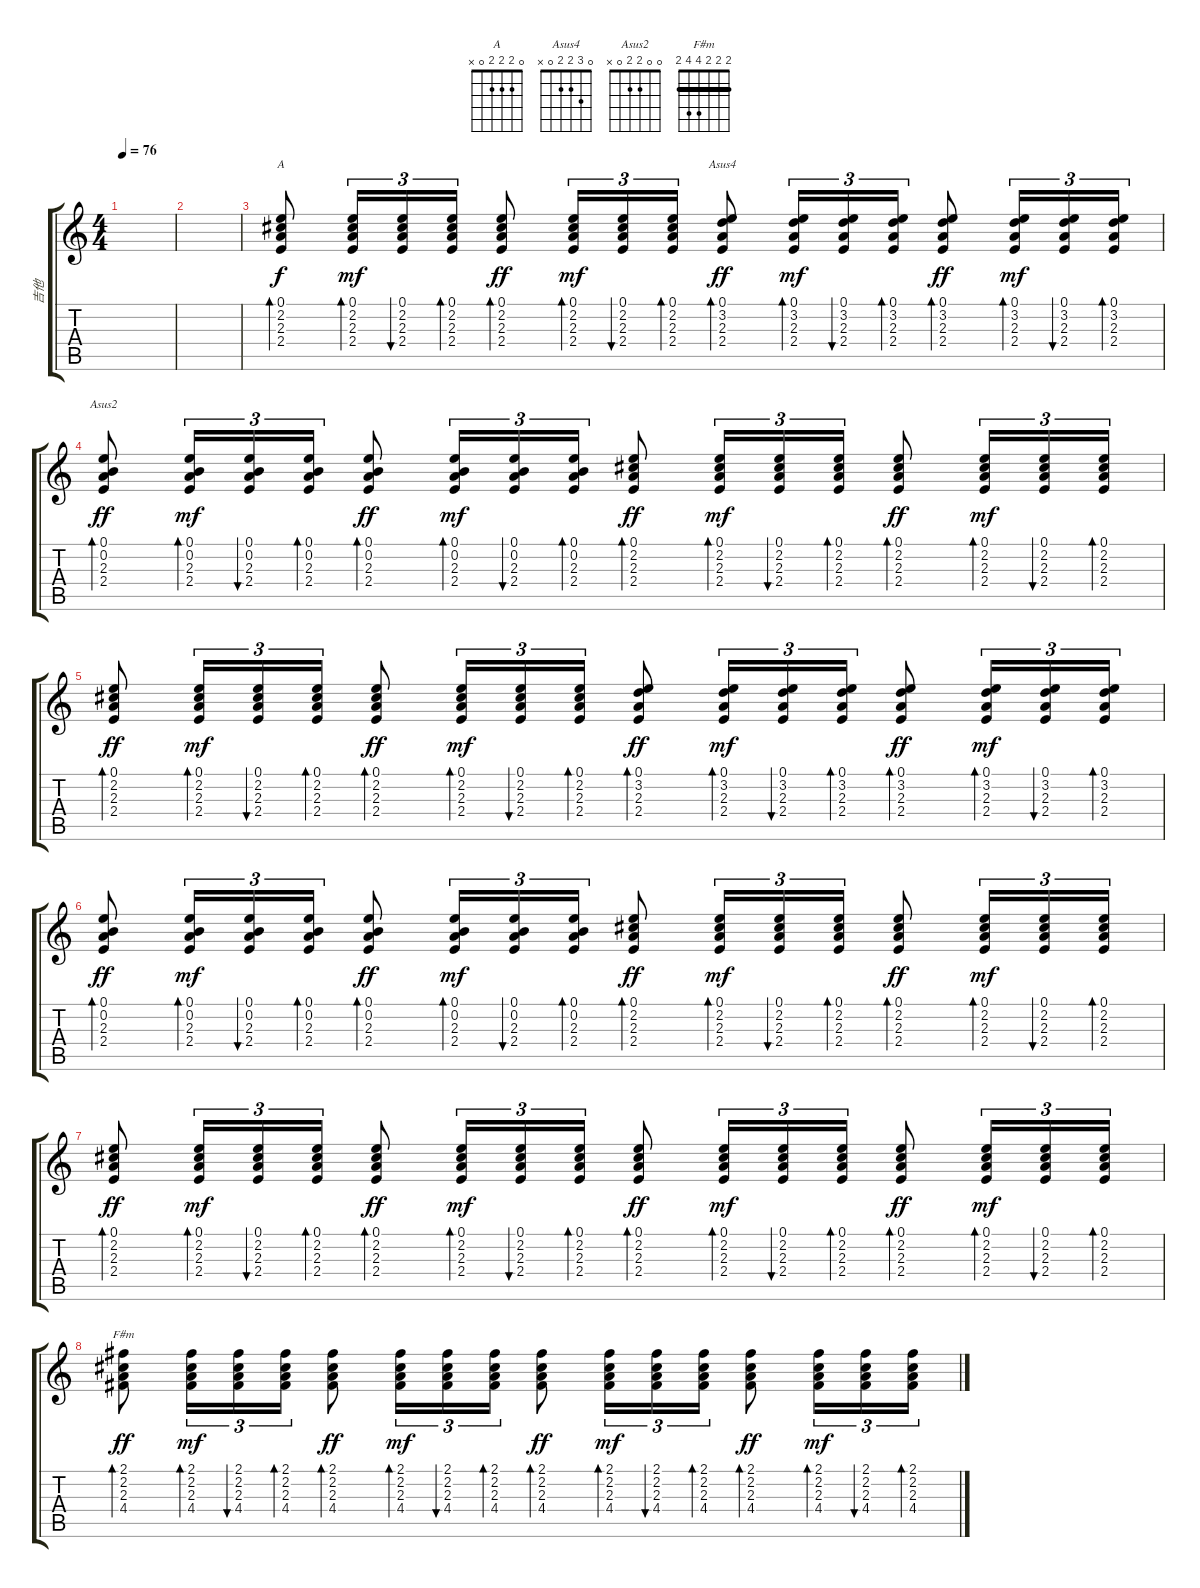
\track ("吉他" "吉他") {instrument acousticguitarsteel}
\staff {score tabs}
\tuning (E4 B3 G3 D3 A2 E2) {hide}
\chord ("A" 0 2 2 2 0 x)
\chord ("Asus4" 0 3 2 2 0 x)
\chord ("Asus2" 0 0 2 2 0 x)
\chord ("F#m" 2 2 2 4 4 2) {barre 2}
\ts (4 4)
\tempo 76
\clef g2
\ks c
|
|
(0.1 2.2 2.3 2.4).8{bd 60 ch "A" volume 13} (0.1 2.2 2.3 2.4).16{tu (3 2) bd 60 dy mf} (0.1 2.2 2.3 2.4).16{tu (3 2) bu 60} (0.1 2.2 2.3 2.4).16{tu (3 2) bd 60} (0.1 2.2 2.3 2.4).8{bd 60 dy ff} (0.1 2.2 2.3 2.4).16{tu (3 2) bd 60 dy mf} (0.1 2.2 2.3 2.4).16{tu (3 2) bu 60} (0.1 2.2 2.3 2.4).16{tu (3 2) bd 60} (0.1 3.2 2.3 2.4).8{bd 60 ch "Asus4" dy ff} (0.1 3.2 2.3 2.4).16{tu (3 2) bd 60 dy mf} (0.1 3.2 2.3 2.4).16{tu (3 2) bu 60} (0.1 3.2 2.3 2.4).16{tu (3 2) bd 60} (0.1 3.2 2.3 2.4).8{bd 60 dy ff} (0.1 3.2 2.3 2.4).16{tu (3 2) bd 60 dy mf} (0.1 3.2 2.3 2.4).16{tu (3 2) bu 60} (0.1 3.2 2.3 2.4).16{tu (3 2) bd 60} |
(0.1 0.2 2.3 2.4).8{bd 60 ch "Asus2" dy ff} (0.1 0.2 2.3 2.4).16{tu (3 2) bd 60 dy mf} (0.1 0.2 2.3 2.4).16{tu (3 2) bu 60} (0.1 0.2 2.3 2.4).16{tu (3 2) bd 60} (0.1 0.2 2.3 2.4).8{bd 60 dy ff} (0.1 0.2 2.3 2.4).16{tu (3 2) bd 60 dy mf} (0.1 0.2 2.3 2.4).16{tu (3 2) bu 60} (0.1 0.2 2.3 2.4).16{tu (3 2) bd 60} (0.1 2.2 2.3 2.4).8{bd 60 dy ff} (0.1 2.2 2.3 2.4).16{tu (3 2) bd 60 dy mf} (0.1 2.2 2.3 2.4).16{tu (3 2) bu 60} (0.1 2.2 2.3 2.4).16{tu (3 2) bd 60} (0.1 2.2 2.3 2.4).8{bd 60 dy ff} (0.1 2.2 2.3 2.4).16{tu (3 2) bd 60 dy mf} (0.1 2.2 2.3 2.4).16{tu (3 2) bu 60} (0.1 2.2 2.3 2.4).16{tu (3 2) bd 60} |
(0.1 2.2 2.3 2.4).8{bd 60 dy ff} (0.1 2.2 2.3 2.4).16{tu (3 2) bd 60 dy mf} (0.1 2.2 2.3 2.4).16{tu (3 2) bu 60} (0.1 2.2 2.3 2.4).16{tu (3 2) bd 60} (0.1 2.2 2.3 2.4).8{bd 60 dy ff} (0.1 2.2 2.3 2.4).16{tu (3 2) bd 60 dy mf} (0.1 2.2 2.3 2.4).16{tu (3 2) bu 60} (0.1 2.2 2.3 2.4).16{tu (3 2) bd 60} (0.1 3.2 2.3 2.4).8{bd 60 dy ff} (0.1 3.2 2.3 2.4).16{tu (3 2) bd 60 dy mf} (0.1 3.2 2.3 2.4).16{tu (3 2) bu 60} (0.1 3.2 2.3 2.4).16{tu (3 2) bd 60} (0.1 3.2 2.3 2.4).8{bd 60 dy ff} (0.1 3.2 2.3 2.4).16{tu (3 2) bd 60 dy mf} (0.1 3.2 2.3 2.4).16{tu (3 2) bu 60} (0.1 3.2 2.3 2.4).16{tu (3 2) bd 60} |
(0.1 0.2 2.3 2.4).8{bd 60 dy ff} (0.1 0.2 2.3 2.4).16{tu (3 2) bd 60 dy mf} (0.1 0.2 2.3 2.4).16{tu (3 2) bu 60} (0.1 0.2 2.3 2.4).16{tu (3 2) bd 60} (0.1 0.2 2.3 2.4).8{bd 60 dy ff} (0.1 0.2 2.3 2.4).16{tu (3 2) bd 60 dy mf} (0.1 0.2 2.3 2.4).16{tu (3 2) bu 60} (0.1 0.2 2.3 2.4).16{tu (3 2) bd 60} (0.1 2.2 2.3 2.4).8{bd 60 dy ff} (0.1 2.2 2.3 2.4).16{tu (3 2) bd 60 dy mf} (0.1 2.2 2.3 2.4).16{tu (3 2) bu 60} (0.1 2.2 2.3 2.4).16{tu (3 2) bd 60} (0.1 2.2 2.3 2.4).8{bd 60 dy ff} (0.1 2.2 2.3 2.4).16{tu (3 2) bd 60 dy mf} (0.1 2.2 2.3 2.4).16{tu (3 2) bu 60} (0.1 2.2 2.3 2.4).16{tu (3 2) bd 60} |
(0.1 2.2 2.3 2.4).8{bd 60 dy ff volume 8} (0.1 2.2 2.3 2.4).16{tu (3 2) bd 60 dy mf} (0.1 2.2 2.3 2.4).16{tu (3 2) bu 60} (0.1 2.2 2.3 2.4).16{tu (3 2) bd 60} (0.1 2.2 2.3 2.4).8{bd 60 dy ff} (0.1 2.2 2.3 2.4).16{tu (3 2) bd 60 dy mf} (0.1 2.2 2.3 2.4).16{tu (3 2) bu 60} (0.1 2.2 2.3 2.4).16{tu (3 2) bd 60} (0.1 2.2 2.3 2.4).8{bd 60 dy ff} (0.1 2.2 2.3 2.4).16{tu (3 2) bd 60 dy mf} (0.1 2.2 2.3 2.4).16{tu (3 2) bu 60} (0.1 2.2 2.3 2.4).16{tu (3 2) bd 60} (0.1 2.2 2.3 2.4).8{bd 60 dy ff} (0.1 2.2 2.3 2.4).16{tu (3 2) bd 60 dy mf} (0.1 2.2 2.3 2.4).16{tu (3 2) bu 60} (0.1 2.2 2.3 2.4).16{tu (3 2) bd 60} |
(2.1 2.2 2.3 4.4).8{bd 60 ch "F#m" dy ff} (2.1 2.2 2.3 4.4).16{tu (3 2) bd 60 dy mf} (2.1 2.2 2.3 4.4).16{tu (3 2) bu 60} (2.1 2.2 2.3 4.4).16{tu (3 2) bd 60} (2.1 2.2 2.3 4.4).8{bd 60 dy ff} (2.1 2.2 2.3 4.4).16{tu (3 2) bd 60 dy mf} (2.1 2.2 2.3 4.4).16{tu (3 2) bu 60} (2.1 2.2 2.3 4.4).16{tu (3 2) bd 60} (2.1 2.2 2.3 4.4).8{bd 60 dy ff} (2.1 2.2 2.3 4.4).16{tu (3 2) bd 60 dy mf} (2.1 2.2 2.3 4.4).16{tu (3 2) bu 60} (2.1 2.2 2.3 4.4).16{tu (3 2) bd 60} (2.1 2.2 2.3 4.4).8{bd 60 dy ff} (2.1 2.2 2.3 4.4).16{tu (3 2) bd 60 dy mf} (2.1 2.2 2.3 4.4).16{tu (3 2) bu 60} (2.1 2.2 2.3 4.4).16{tu (3 2) bd 60}
